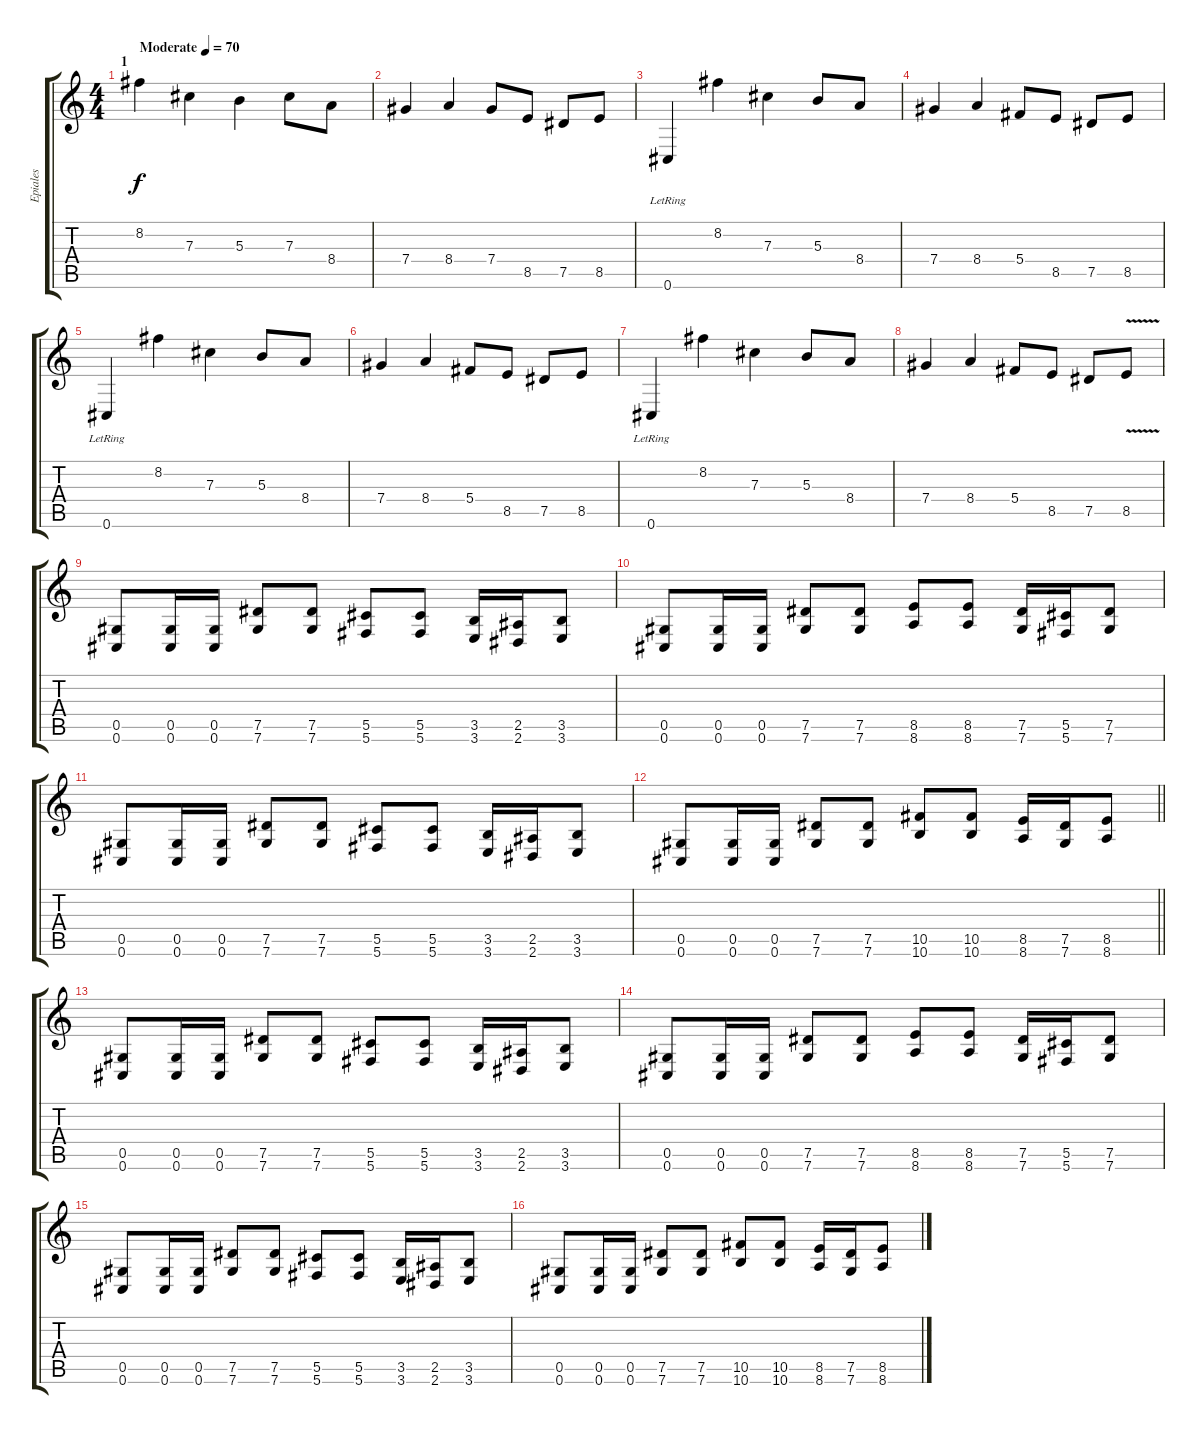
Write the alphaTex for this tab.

\track ("Epiales" "Epiales") {instrument distortionguitar}
\staff {score tabs}
\tuning (Eb4 Bb3 Gb3 Db3 Ab2 Db2) {hide}
\ts (4 4)
\section ("" "1")
\tempo (70 "Moderate")
\clef g2
\ks c
8.2.4{dy f instrument distortionguitar} 7.3.4 5.3.4 7.3.8 8.4.8 |
7.4.4 8.4.4 7.4.8 8.5.8 7.5.8 8.5.8 |
0.6{lr}.4 8.2.4 7.3.4 5.3.8 8.4.8 |
7.4.4 8.4.4 5.4.8 8.5.8 7.5.8 8.5.8 |
0.6{lr}.4 8.2.4 7.3.4 5.3.8 8.4.8 |
7.4.4 8.4.4 5.4.8 8.5.8 7.5.8 8.5.8 |
0.6{lr}.4 8.2.4 7.3.4 5.3.8 8.4.8 |
7.4.4 8.4.4 5.4.8 8.5.8 7.5.8 8.5{v}.8 |
(0.5 0.6).8 (0.5 0.6).16 (0.5 0.6).16 (7.5 7.6).8 (7.5 7.6).8 (5.5 5.6).8 (5.5 5.6).8 (3.5 3.6).16 (2.5 2.6).16 (3.5 3.6).8 |
(0.5 0.6).8 (0.5 0.6).16 (0.5 0.6).16 (7.5 7.6).8 (7.5 7.6).8 (8.5 8.6).8 (8.5 8.6).8 (7.5 7.6).16 (5.5 5.6).16 (7.5 7.6).8 |
(0.5 0.6).8 (0.5 0.6).16 (0.5 0.6).16 (7.5 7.6).8 (7.5 7.6).8 (5.5 5.6).8 (5.5 5.6).8 (3.5 3.6).16 (2.5 2.6).16 (3.5 3.6).8 |
\barLineRight lightlight
(0.5 0.6).8 (0.5 0.6).16 (0.5 0.6).16 (7.5 7.6).8 (7.5 7.6).8 (10.5 10.6).8 (10.5 10.6).8 (8.5 8.6).16 (7.5 7.6).16 (8.5 8.6).8 |
(0.5 0.6).8 (0.5 0.6).16 (0.5 0.6).16 (7.5 7.6).8 (7.5 7.6).8 (5.5 5.6).8 (5.5 5.6).8 (3.5 3.6).16 (2.5 2.6).16 (3.5 3.6).8 |
(0.5 0.6).8 (0.5 0.6).16 (0.5 0.6).16 (7.5 7.6).8 (7.5 7.6).8 (8.5 8.6).8 (8.5 8.6).8 (7.5 7.6).16 (5.5 5.6).16 (7.5 7.6).8 |
(0.5 0.6).8 (0.5 0.6).16 (0.5 0.6).16 (7.5 7.6).8 (7.5 7.6).8 (5.5 5.6).8 (5.5 5.6).8 (3.5 3.6).16 (2.5 2.6).16 (3.5 3.6).8 |
(0.5 0.6).8 (0.5 0.6).16 (0.5 0.6).16 (7.5 7.6).8 (7.5 7.6).8 (10.5 10.6).8 (10.5 10.6).8 (8.5 8.6).16 (7.5 7.6).16 (8.5 8.6).8
